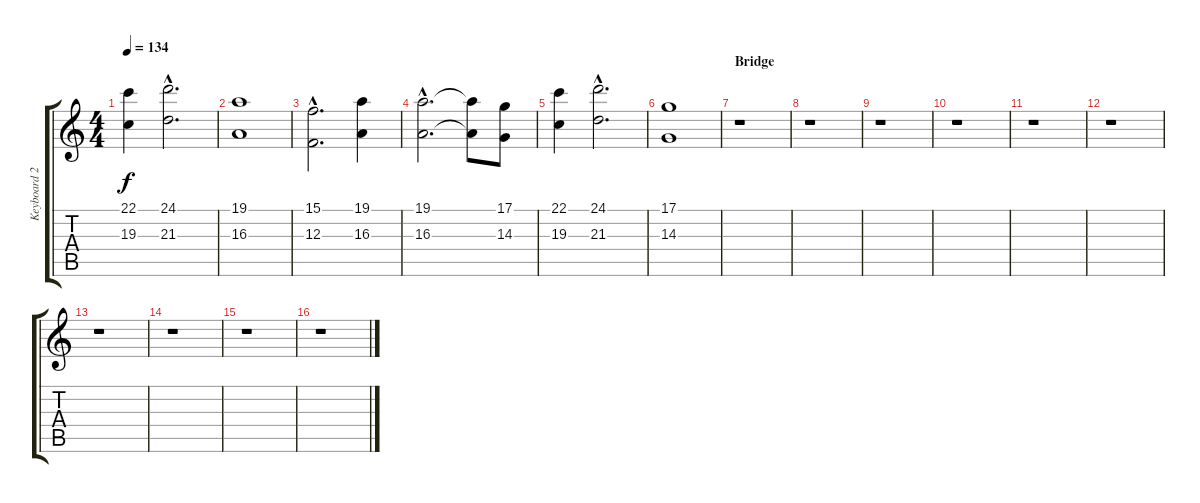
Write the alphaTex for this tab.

\track ("Keyboard 2" "Keyboard 2") {instrument stringensemble1}
\staff {score tabs}
\tuning (D4 A3 F3 C3 G2 D2) {hide}
\ts (4 4)
\tempo 134
\clef g2
\ks c
(22.1 19.3).4{dy f} (24.1{hac} 21.3{hac}).2{d} |
(19.1 16.3).1 |
(15.1{hac} 12.3{hac}).2{d} (19.1 16.3).4 |
(19.1{hac} 16.3{hac}).2{d} (19.1{t} 16.3{t}).8 (17.1 14.3).8 |
(22.1 19.3).4 (24.1{hac} 21.3{hac}).2{d} |
(17.1 14.3).1 |
\section ("" "Bridge")
r.1 |
r.1 |
r.1 |
r.1 |
\section ("" "")
r.1 |
r.1 |
r.1 |
r.1 |
r.1 |
r.1
